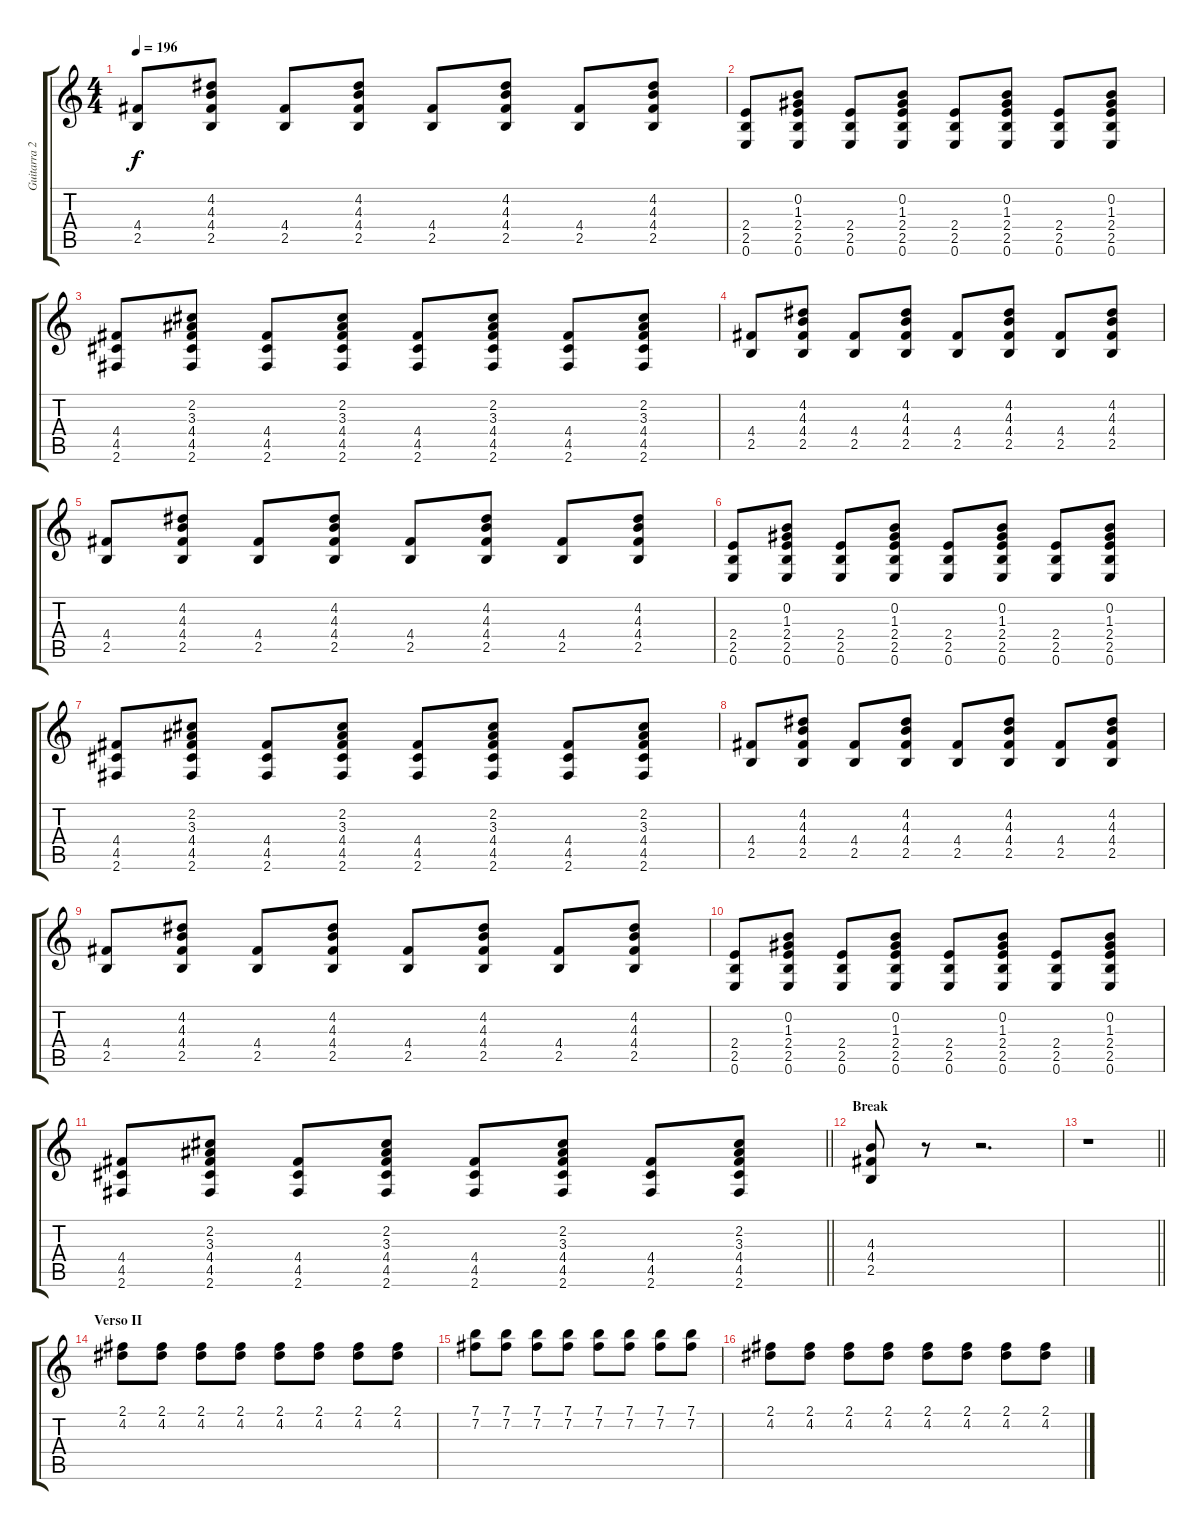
\track ("Guitarra 2 - Erik" "Guitarra 2") {instrument electricguitarclean}
\staff {score tabs}
\tuning (E4 B3 G3 D3 A2 E2) {hide}
\ts (4 4)
\tempo 196
\clef g2
\ks c
(4.4 2.5).8{dy f} (4.2 4.3 4.4 2.5).8 (4.4 2.5).8 (4.2 4.3 4.4 2.5).8 (4.4 2.5).8 (4.2 4.3 4.4 2.5).8 (4.4 2.5).8 (4.2 4.3 4.4 2.5).8 |
(2.4 2.5 0.6).8 (0.2 1.3 2.4 2.5 0.6).8 (2.4 2.5 0.6).8 (0.2 1.3 2.4 2.5 0.6).8 (2.4 2.5 0.6).8 (0.2 1.3 2.4 2.5 0.6).8 (2.4 2.5 0.6).8 (0.2 1.3 2.4 2.5 0.6).8 |
(4.4 4.5 2.6).8 (2.2 3.3 4.4 4.5 2.6).8 (4.4 4.5 2.6).8 (2.2 3.3 4.4 4.5 2.6).8 (4.4 4.5 2.6).8 (2.2 3.3 4.4 4.5 2.6).8 (4.4 4.5 2.6).8 (2.2 3.3 4.4 4.5 2.6).8 |
(4.4 2.5).8 (4.2 4.3 4.4 2.5).8 (4.4 2.5).8 (4.2 4.3 4.4 2.5).8 (4.4 2.5).8 (4.2 4.3 4.4 2.5).8 (4.4 2.5).8 (4.2 4.3 4.4 2.5).8 |
(4.4 2.5).8 (4.2 4.3 4.4 2.5).8 (4.4 2.5).8 (4.2 4.3 4.4 2.5).8 (4.4 2.5).8 (4.2 4.3 4.4 2.5).8 (4.4 2.5).8 (4.2 4.3 4.4 2.5).8 |
(2.4 2.5 0.6).8 (0.2 1.3 2.4 2.5 0.6).8 (2.4 2.5 0.6).8 (0.2 1.3 2.4 2.5 0.6).8 (2.4 2.5 0.6).8 (0.2 1.3 2.4 2.5 0.6).8 (2.4 2.5 0.6).8 (0.2 1.3 2.4 2.5 0.6).8 |
(4.4 4.5 2.6).8 (2.2 3.3 4.4 4.5 2.6).8 (4.4 4.5 2.6).8 (2.2 3.3 4.4 4.5 2.6).8 (4.4 4.5 2.6).8 (2.2 3.3 4.4 4.5 2.6).8 (4.4 4.5 2.6).8 (2.2 3.3 4.4 4.5 2.6).8 |
(4.4 2.5).8 (4.2 4.3 4.4 2.5).8 (4.4 2.5).8 (4.2 4.3 4.4 2.5).8 (4.4 2.5).8 (4.2 4.3 4.4 2.5).8 (4.4 2.5).8 (4.2 4.3 4.4 2.5).8 |
(4.4 2.5).8 (4.2 4.3 4.4 2.5).8 (4.4 2.5).8 (4.2 4.3 4.4 2.5).8 (4.4 2.5).8 (4.2 4.3 4.4 2.5).8 (4.4 2.5).8 (4.2 4.3 4.4 2.5).8 |
(2.4 2.5 0.6).8 (0.2 1.3 2.4 2.5 0.6).8 (2.4 2.5 0.6).8 (0.2 1.3 2.4 2.5 0.6).8 (2.4 2.5 0.6).8 (0.2 1.3 2.4 2.5 0.6).8 (2.4 2.5 0.6).8 (0.2 1.3 2.4 2.5 0.6).8 |
\barLineRight lightlight
(4.4 4.5 2.6).8 (2.2 3.3 4.4 4.5 2.6).8 (4.4 4.5 2.6).8 (2.2 3.3 4.4 4.5 2.6).8 (4.4 4.5 2.6).8 (2.2 3.3 4.4 4.5 2.6).8 (4.4 4.5 2.6).8 (2.2 3.3 4.4 4.5 2.6).8 |
\section ("" "Break")
(4.3 4.4 2.5).8 r.8 r.2{d} |
\barLineRight lightlight
r.1 |
\section ("" "Verso II")
(2.1 4.2).8 (2.1 4.2).8 (2.1 4.2).8 (2.1 4.2).8 (2.1 4.2).8 (2.1 4.2).8 (2.1 4.2).8 (2.1 4.2).8 |
(7.1 7.2).8 (7.1 7.2).8 (7.1 7.2).8 (7.1 7.2).8 (7.1 7.2).8 (7.1 7.2).8 (7.1 7.2).8 (7.1 7.2).8 |
(2.1 4.2).8 (2.1 4.2).8 (2.1 4.2).8 (2.1 4.2).8 (2.1 4.2).8 (2.1 4.2).8 (2.1 4.2).8 (2.1 4.2).8
